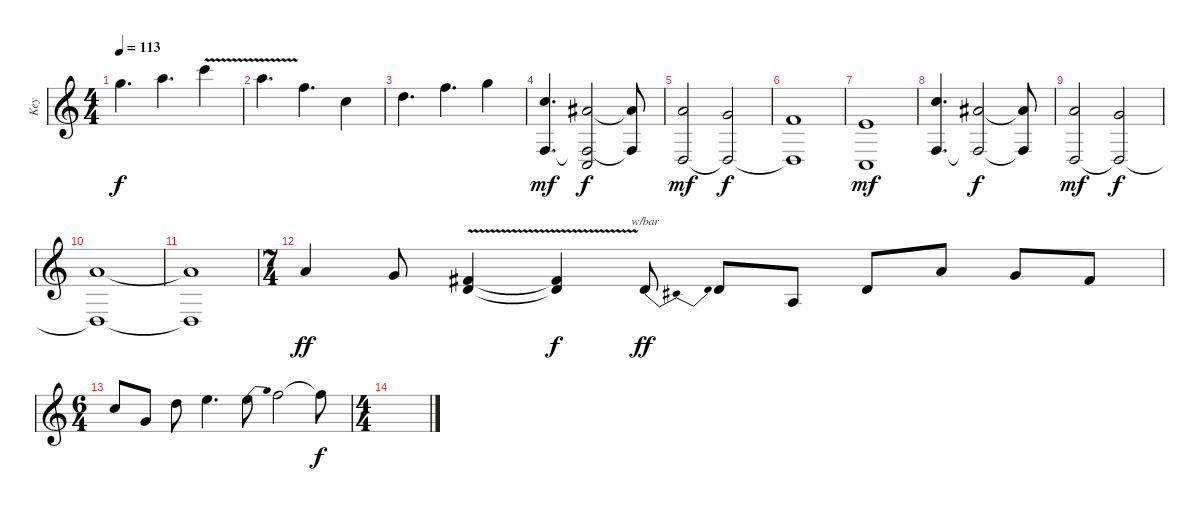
\track ("Key" "Key") {instrument synthstrings1}
\staff {score}
\tuning (E4 B3 G3 D3 A2 E2) {hide}
\ts (4 4)
\tempo 113
\clef g2
\ks c
15.1.4{d dy f} 17.1.4{d} 20.1{v}.4 |
17.1{v}.4{d} 13.1.4{d} 8.1.4 |
10.1.4{d} 13.1.4{d} 15.1.4 |
(13.2 3.4).4{d dy mf instrument synthstrings1} (11.2 3.4{t} 3.5).2{dy f} (11.2{t} 3.4{t}).8 |
(10.2 0.4).2{dy mf} (8.2 0.4{t}).2{dy f} |
(6.2 0.4{t}).1 |
(5.2 3.5).1{dy mf} |
(13.2 3.4).4{d instrument synthstrings1} (11.2 3.4{t}).2{dy f} (11.2{t} 3.4{t}).8 |
(10.2 0.4).2{dy mf} (8.2 0.4{t}).2{dy f} |
(10.2 0.4{t}).1 |
(10.2{t} 0.4{t}).1 |
\ts (7 4)
10.2.4{dy ff instrument lead2sawtooth} 8.2.8 (7.2{v} 7.3{v}).4 (7.2{t} 7.3{t}).4{dy f} 7.3.8{tbe (dip default 0 0 30 -2 60 0) dy ff} 7.3.8 7.4.8 7.3.8 10.2.8 8.2.8 7.2.8 |
\ts (6 4)
13.2.8{instrument lead2sawtooth} 8.2.8 15.2.8 17.2.4{d} 17.2{be (bend 0 0 60 6)}.8 18.2.2 18.2{t}.8{dy f} |
\ts (4 4)
